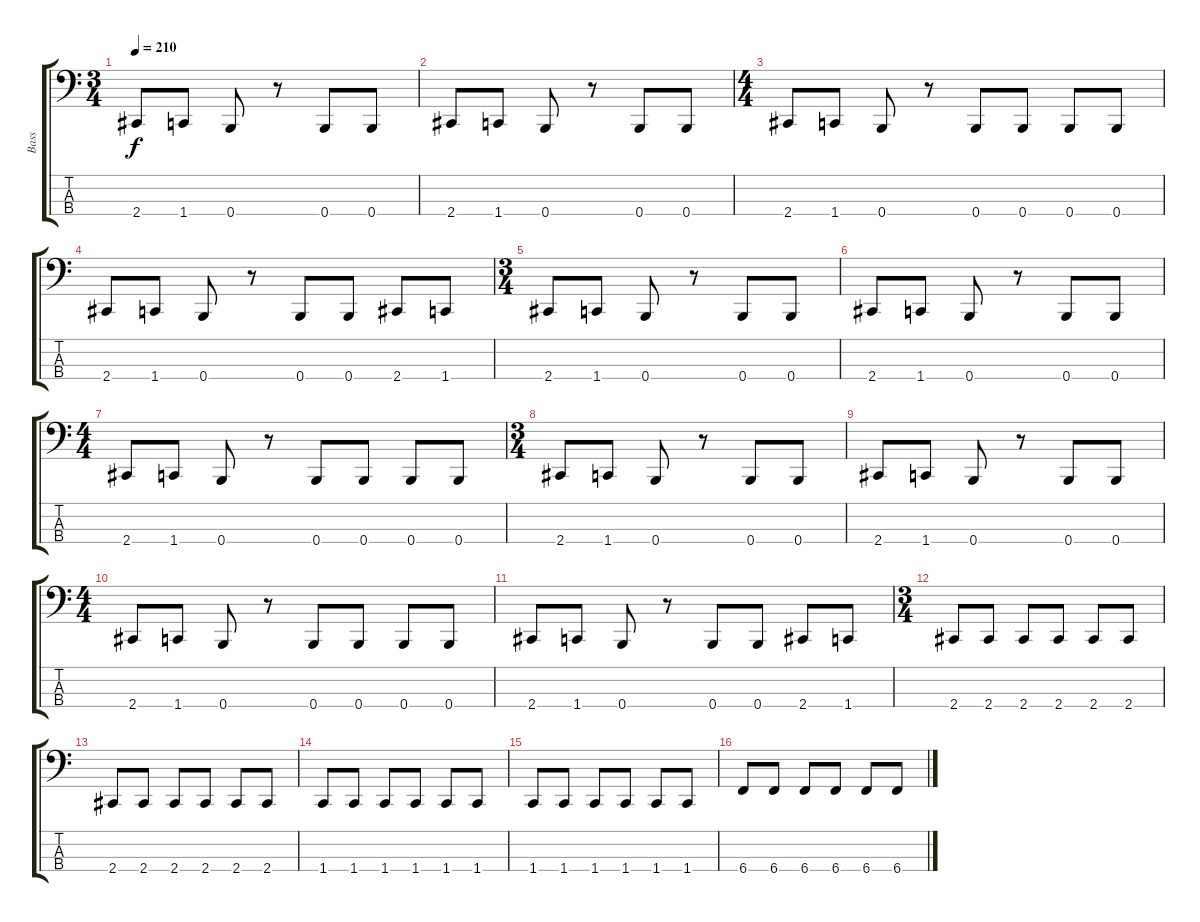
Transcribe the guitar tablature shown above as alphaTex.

\track ("Bass" "Bass") {instrument electricbassfinger}
\staff {score tabs}
\tuning (E2 B1 Gb1 B0) {hide}
\ts (3 4)
\tempo 210
\clef f4
\ks c
2.4.8{dy f} 1.4.8 0.4.8 r.8 0.4.8 0.4.8 |
2.4.8 1.4.8 0.4.8 r.8 0.4.8 0.4.8 |
\ts (4 4)
2.4.8 1.4.8 0.4.8 r.8 0.4.8 0.4.8 0.4.8 0.4.8 |
2.4.8 1.4.8 0.4.8 r.8 0.4.8 0.4.8 2.4.8 1.4.8 |
\ts (3 4)
2.4.8 1.4.8 0.4.8 r.8 0.4.8 0.4.8 |
2.4.8 1.4.8 0.4.8 r.8 0.4.8 0.4.8 |
\ts (4 4)
2.4.8 1.4.8 0.4.8 r.8 0.4.8 0.4.8 0.4.8 0.4.8 |
\ts (3 4)
2.4.8 1.4.8 0.4.8 r.8 0.4.8 0.4.8 |
2.4.8 1.4.8 0.4.8 r.8 0.4.8 0.4.8 |
\ts (4 4)
2.4.8 1.4.8 0.4.8 r.8 0.4.8 0.4.8 0.4.8 0.4.8 |
2.4.8 1.4.8 0.4.8 r.8 0.4.8 0.4.8 2.4.8 1.4.8 |
\ts (3 4)
2.4.8 2.4.8 2.4.8 2.4.8 2.4.8 2.4.8 |
2.4.8 2.4.8 2.4.8 2.4.8 2.4.8 2.4.8 |
1.4.8 1.4.8 1.4.8 1.4.8 1.4.8 1.4.8 |
1.4.8 1.4.8 1.4.8 1.4.8 1.4.8 1.4.8 |
6.4.8 6.4.8 6.4.8 6.4.8 6.4.8 6.4.8
